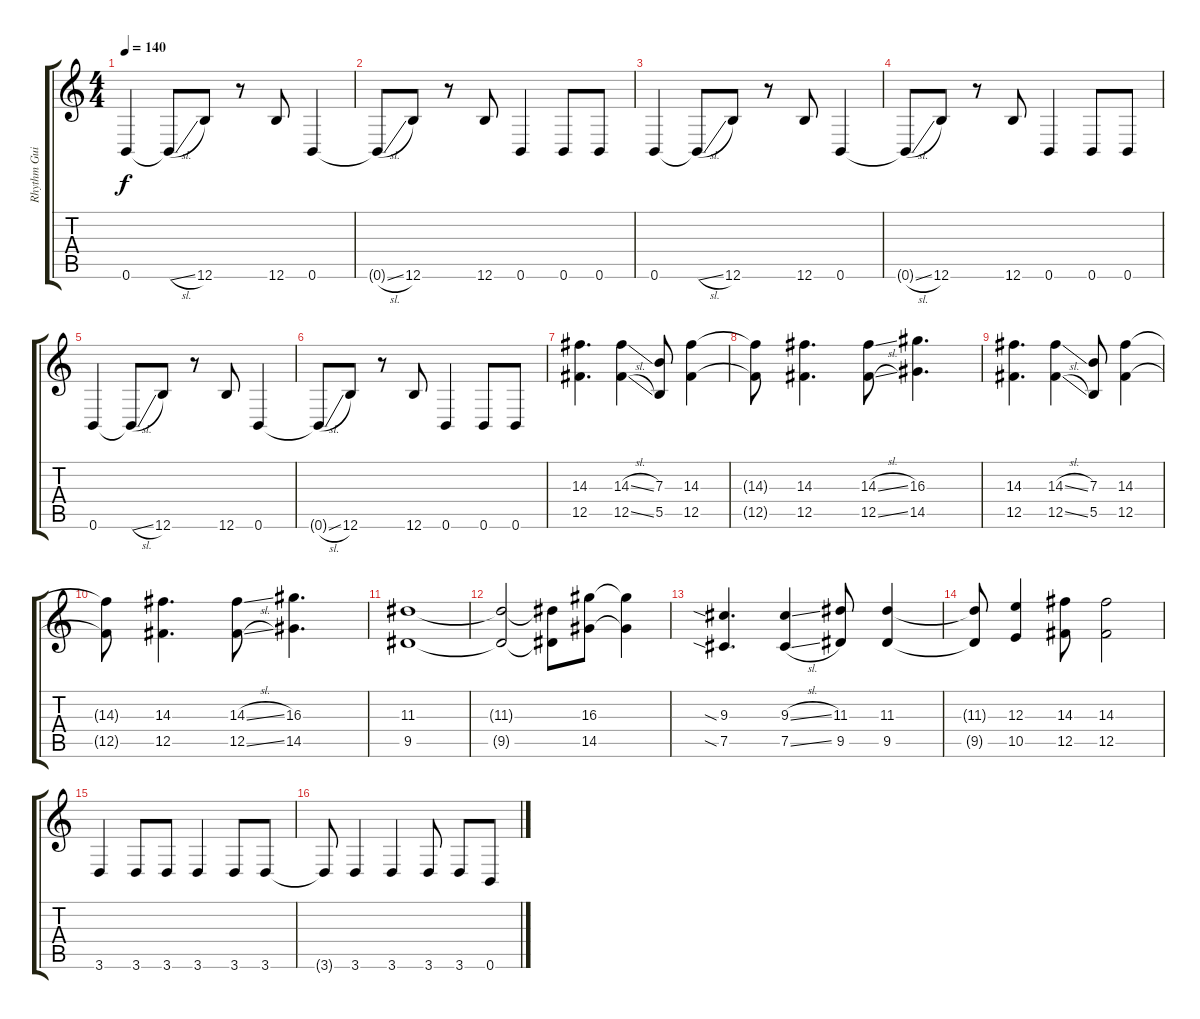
\track ("Rhythm Guitar - Distortion" "Rhythm Gui") {instrument distortionguitar}
\staff {score tabs}
\tuning (Db4 Ab3 E3 B2 Gb2 B1) {hide}
\ts (4 4)
\tempo 140
\clef g2
\ks c
0.6.4{dy f} 0.6{sl t}.8 12.6.8 r.8 12.6.8 0.6.4 |
0.6{sl t}.8 12.6.8 r.8 12.6.8 0.6.4 0.6.8 0.6.8 |
0.6.4 0.6{sl t}.8 12.6.8 r.8 12.6.8 0.6.4 |
0.6{sl t}.8 12.6.8 r.8 12.6.8 0.6.4 0.6.8 0.6.8 |
0.6.4 0.6{sl t}.8 12.6.8 r.8 12.6.8 0.6.4 |
0.6{sl t}.8 12.6.8 r.8 12.6.8 0.6.4 0.6.8 0.6.8 |
(14.3 12.5).4{d} (14.3{sl} 12.5{sl}).4 (7.3 5.5).8 (14.3 12.5).4 |
(14.3{t} 12.5{t}).8 (14.3 12.5).4{d} (14.3{sl} 12.5{sl}).8 (16.3 14.5).4{d} |
(14.3 12.5).4{d} (14.3{sl} 12.5{sl}).4 (7.3 5.5).8 (14.3 12.5).4 |
(14.3{t} 12.5{t}).8 (14.3 12.5).4{d} (14.3{sl} 12.5{sl}).8 (16.3 14.5).4{d} |
(11.3 9.5).1 |
(11.3{t} 9.5{t}).2 (11.3{t} 9.5{t}).8 (16.3 14.5).8 (16.3{t} 14.5{t}).4 |
(9.3{sia} 7.5{sia}).4{d} (9.3{sl} 7.5{sl}).4 (11.3 9.5).8 (11.3 9.5).4 |
(11.3{t} 9.5{t}).8 (12.3 10.5).4 (14.3 12.5).8 (14.3 12.5).2 |
3.6.4 3.6.8 3.6.8 3.6.4 3.6.8 3.6.8 |
3.6{t}.8 3.6.4 3.6.4 3.6.8 3.6.8 0.6.8
